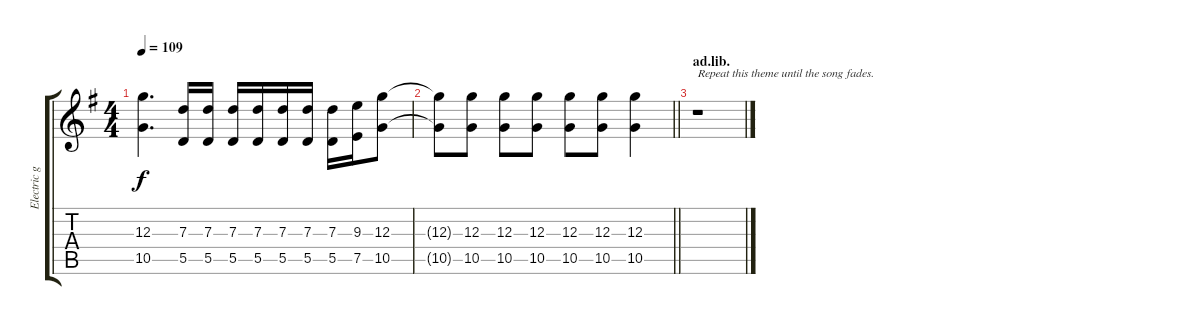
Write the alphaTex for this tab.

\track ("Electric guitar: Solo (upper)" "Electric g") {instrument overdrivenguitar}
\staff {score tabs}
\tuning (E4 B3 G3 D3 A2 E2) {hide}
\ts (4 4)
\tempo 109
\clef g2
\ks g
(12.3{t} 10.5{t}).4{d dy f} (7.3 5.5).16 (7.3 5.5).16 (7.3 5.5).16 (7.3 5.5).16 (7.3 5.5).16 (7.3 5.5).16 (7.3 5.5).16 (9.3 7.5).16 (12.3 10.5).8 |
\barLineRight lightlight
(12.3{t} 10.5{t}).8 (12.3 10.5).8 (12.3 10.5).8 (12.3 10.5).8 (12.3 10.5).8 (12.3 10.5).8 (12.3 10.5).4 |
\section ("" "ad.lib.")
r.1{txt "Repeat this theme until the song fades."}
